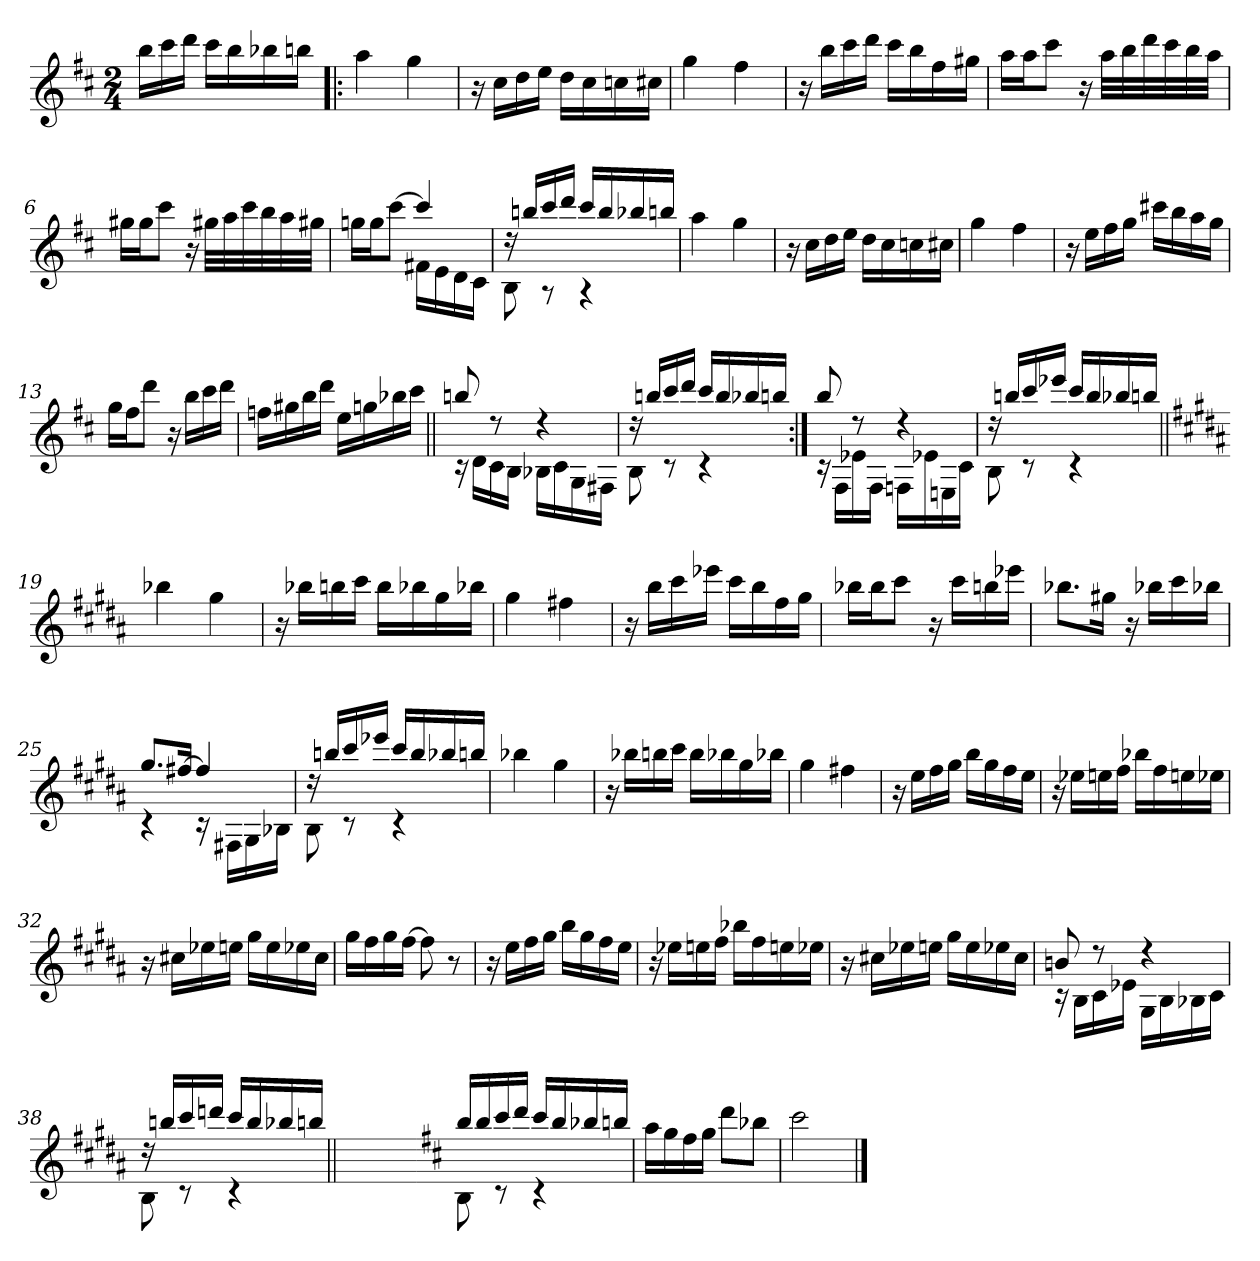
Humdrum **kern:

**kern
*part1
*staff1
*clefG2
*k[f#c#]
*D:
*M2/4
=
16bb\LL
16ccc#\
16ddd\JJ
16ccc#\LL
16bb\
16bb-X\
16bbn\JJ
=1!|:
4aa\
4gg\
=2
16r
16cc#\LL
16dd\
16ee\JJ
16dd\LL
16cc#\
16ccn\
16cc#X\JJ
=3
4gg\
4ff#\
=4
16r
16bb\LL
16ccc#\
16ddd\JJ
16ccc#\LL
16bb\
16ff#\
16gg#X\JJ
!!LO:LB:g=z
=5
16aa\LL
16aa\J
8ccc#\J
16r
32aa\LLL
32bb\
32ddd\
32ccc#\
32bb\
32aa\JJJ
=6
16gg#X\LL
16gg#\J
8ccc#\J
16r
32gg#X\LLL
32aa\
32ccc#\
32bb\
32aa\
32gg#X\JJJ
=7
*^
16ggn\LL	4ryy
16gg\J	.
[>8ccc#\J	.
4ccc#/]	16f#X\LL
.	16e\
.	16d\
.	16c#\JJ
=8	=8
16rdd	8B\
16bbn/LL	.
16ccc#/	8rA
16ddd/JJ	.
16ccc#/LL	4rG
16bb/	.
16bb-X/	.
16bbn/JJ	.
*v	*v
=9
4aa\
4gg\
!!LO:LB:g=z
=10
16r
16cc#\LL
16dd\
16ee\JJ
16dd\LL
16cc#\
16ccn\
16cc#X\JJ
=11
4gg\
4ff#\
=12
16r
16ee\LL
16ff#\
16gg\JJ
16ccc#X\LL
16bb\
16aa\
16gg\JJ
=13
16gg\LL
16ff#\J
8ddd\J
16r
16bb\LL
16ccc#\
16ddd\JJ
=14
16ffn\LL
16gg#X\
16bb\
16ddd\JJ
16ee\LL
16ggn\
16bb-X\
16ccc#\JJ
!!LO:LB:g=z
=15||
*^
8bbn/	16rc
.	16d\LL
8rdd	16c#\
.	16B\JJ
4rdd	16B-X\LL
.	16c#\
.	16G\
.	16F#X\JJ
=16	=16
16rdd	8B\
16bbn/LL	.
16ccc#/	8rc
16ddd/JJ	.
16ccc#/LL	4rc
16bb/	.
16bb-X/	.
16bbn/JJ	.
=17:|!	=17:|!
8bb/	16rc
.	16F#\LL
8rdd	16e-X\
.	16F#\JJ
4rdd	16Fn\LL
.	16e-X\
.	16En\
.	16c#\JJ
=18	=18
16rdd	8B\
16bbn/LL	.
16ccc#/	8rc
16eee-X/JJ	.
16ccc#/LL	4rc
16bb/	.
16bb-X/	.
16bbn/JJ	.
*v	*v
!!LO:LB:g=z
=19||
*k[f#c#g#d#a#]
*B:
4bb-X\
4gg#\
=20
16r
16bb-X\LL
16bbn\
16ccc#\JJ
16bb\LL
16bb-X\
16gg#\
16bb-X\JJ
=21
4gg#\
4ff#X\
=22
16r
16bb\LL
16ccc#\
16eee-X\JJ
16ccc#\LL
16bb\
16ff#\
16gg#\JJ
=23
16bb-X\LL
16bb-\J
8ccc#\J
16r
16ccc#\LL
16bbn\
16eee-X\JJ
!!LO:LB:g=z
=24
8.bb-X\L
16gg#X\Jk
16r
16bb-X\LL
16ccc#\
16bb-X\JJ
=25
*^
8.gg#/L	4rc
[>16ff#X/Jk	.
4ff#/]	16rc
.	16F#X\LL
.	16G#\
.	16B-X\JJ
=26	=26
16rdd	8B\
16bbn/LL	.
16ccc#/	8rc
16eee-X/JJ	.
16ccc#/LL	4rc
16bb/	.
16bb-X/	.
16bbn/JJ	.
*v	*v
=27
4bb-X\
4gg#\
=28
16r
16bb-X\LL
16bbn\
16ccc#\JJ
16bb\LL
16bb-X\
16gg#\
16bb-X\JJ
=29
4gg#\
4ff#X\
!!LO:LB:g=z
=30
16r
16ee\LL
16ff#\
16gg#\JJ
16bb\LL
16gg#\
16ff#\
16ee\JJ
=31
16r
16ee-X\LL
16een\
16ff#\JJ
16bb-X\LL
16ff#\
16een\
16ee-X\JJ
=32
16r
16cc#X\LL
16ee-X\
16een\JJ
16gg#\LL
16ee\
16ee-X\
16cc#\JJ
=33
16gg#\LL
16ff#\
16gg#\
[16ff#\JJ
8ff#\]
8r
=34
16r
16ee\LL
16ff#\
16gg#\JJ
16bb\LL
16gg#\
16ff#\
16ee\JJ
!!LO:LB:g=z
=35
16r
16ee-X\LL
16een\
16ff#\JJ
16bb-X\LL
16ff#\
16een\
16ee-X\JJ
=36
16r
16cc#X\LL
16ee-X\
16een\JJ
16gg#\LL
16ee\
16ee-X\
16cc#\JJ
=37
*^
8bn/	16rc
.	16B\LL
8rdd	16c#\
.	16e-X\JJ
4rdd	16G#\LL
.	16B\
.	16B-X\
.	16c#\JJ
=38	=38
16rdd	8B\
16bbn/LL	.
16ccc#/	8rc
16dddn/JJ	.
16ccc#/LL	4rc
16bb/	.
16bb-X/	.
16bbn/JJ	.
*v	*v
=38X381||
2ryy
!!LO:LB:g=z
=39-
*k[f#c#]
*D:
*^
16bb/LL	8B\
16bb/	.
16ccc#/	8rc
16ddd/JJ	.
16ccc#/LL	4rc
16bb/	.
16bb-X/	.
16bbn/JJ	.
*v	*v
=40
16aa\LL
16gg\
16ff#\
16gg\JJ
8ddd\L
8bb-X\J
=41
2ccc#\
==
*-
